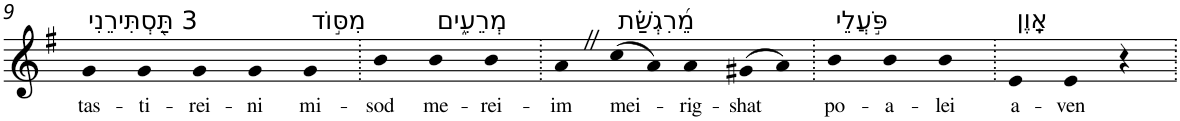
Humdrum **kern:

**kern	**text
*part1	*part1
*staff1	*staff1
*I"Piano	*
*I'Pno	*
!!LO:PB:g=z
*clefG2	*
*k[f#]	*
*G:	*
=9	=9
!LO:TX:a:t=3 תַּ֭סְתִּירֵנִי	!
!	!LO:LY:b
4g	tas-
!	!LO:LY:b
4g	-ti-
!	!LO:LY:b
4g	-rei-
!	!LO:LY:b
4g	-ni
!LO:TX:a:t=מִסּ֣וֹד	!
!	!LO:LY:b
4g	mi-
=10.	=10.
!	!LO:LY:b
4b	-sod
!LO:TX:a:t=מְרֵעִ֑ים	!
!	!LO:LY:b
4b	me-
!	!LO:LY:b
4b	-rei-
=11.	=11.
!	!LO:LY:b
4aZ	-im
!LO:TX:a:t=מֵ֝רִגְשַׁ֗ת	!
!	!LO:LY:b
(>8cc	mei-
8a)	.
!	!LO:LY:b
4a	-rig-
!	!LO:LY:b
(>8g#X	-shat
8a)	.
=12.	=12.
!LO:TX:a:t=פֹּ֣עֲלֵי	!
!	!LO:LY:b
4b	po-
!	!LO:LY:b
4b	-a-
!	!LO:LY:b
4b	-lei
=13.	=13.
!LO:TX:a:t=אָֽוֶן	!
!	!LO:LY:b
4e	a-
!	!LO:LY:b
4e	-ven
4r	.
=.	=.
*-	*-
